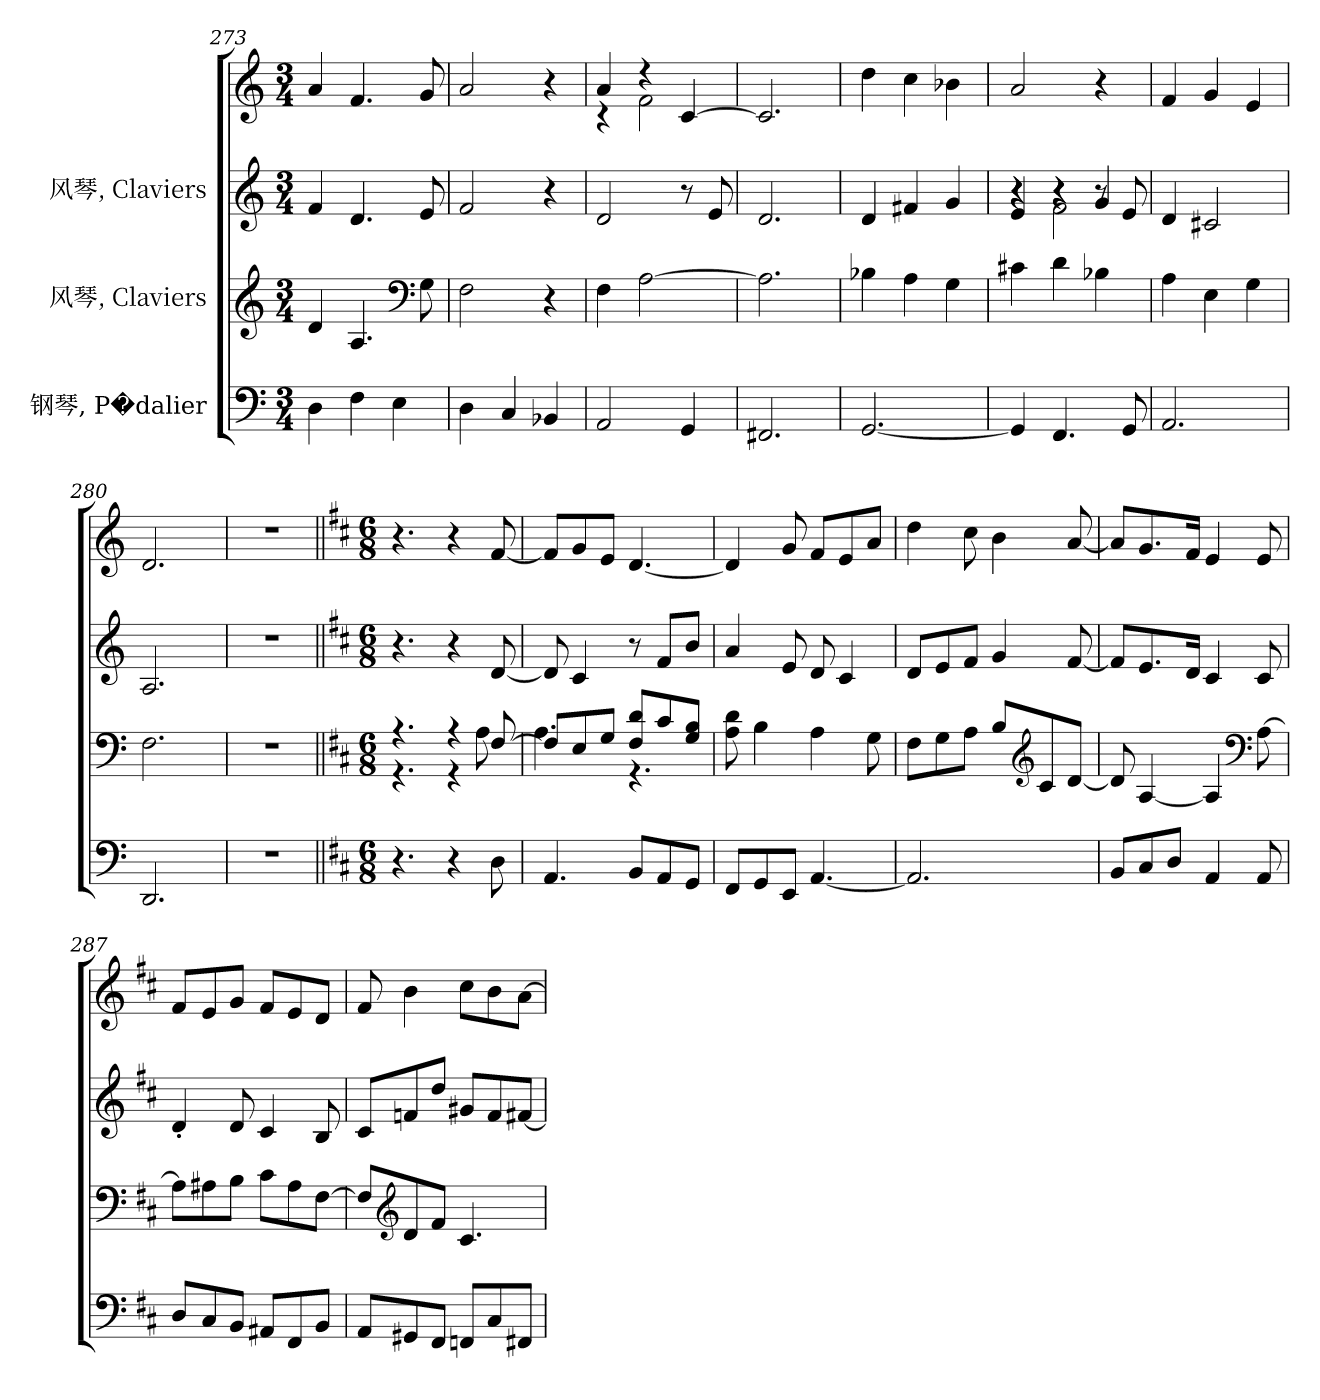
**kern	**kern	**kern	**kern
*part3	*part2	*part1	*part1
*staff4	*staff3	*staff2	*staff1
*I"钢琴, P�dalier	*I"风琴, Claviers	*I"风琴, Claviers	*
*clefF4	*clefG2	*clefG2	*clefG2
*k[]	*k[]	*k[]	*k[]
*M3/4	*M3/4	*M3/4	*M3/4
=273	=273	=273	=273
4D\	4d/	4f/	4a/
4F\	4.A/	4.d/	4.f/
4E\	.	.	.
*	*clefF4	*	*
.	8G\	8e/	8g/
!!LO:LB:g=z
=274	=274	=274	=274
4D\	2F\	2f/	2a/
4C/	.	.	.
4BB-X/	4r	4r	4r
=275	=275	=275	=275
*	*	*	*^
2AA/	4F\	2d/	4a/	4r
.	[2A\	.	4r	2f\
4GG/	.	8r	[4c/	.
.	.	8e/	.	.
*	*	*	*v	*v
=276	=276	=276	=276
2.FF#X/	2.A\]	2.d/	2.c/]
=277	=277	=277	=277
[2.GG/	4B-X\	4d/	4dd\
.	4A\	4f#X/	4cc\
.	4G\	4g/	4b-X\
=278	=278	=278	=278
*	*	*^	*
*	*	*	*^	*
4GG/]	4c#X\	4r	4r	4e/	2a/
4.FF/	4d\	4r	2f\	4r	.
.	4B-X\	4g/	.	8r	4r
8GG/	.	.	.	8e/	.
*	*	*v	*v	*v	*
=279	=279	=279	=279
2.AA/	4A\	4d/	4f/
.	4E\	2c#X/	4g/
.	4G\	.	4e/
=280	=280	=280	=280
*	*	*	*MM30
2.DD/	2.F\	2.A/	2.d/
=281	=281	=281	=281
*	*	*	*MM50
2.r	2.r	2.r	2.r
!!LO:PB:g=z
=282||	=282||	=282||	=282||
*k[f#c#]	*k[f#c#]	*k[f#c#]	*k[f#c#]
*M6/8	*M6/8	*M6/8	*M6/8
*	*^	*	*
4.r	4.r	4.r	4.r	4.r
4r	4r	4r	4r	4r
8D\	[8F#/	8A\	[8d/	[8f#/
=283	=283	=283	=283	=283
4.AA/	8F#/L]	4.A\	8d/]	8f#/L]
.	8E/	.	4c#/	8g/
.	8G/J	.	.	8e/J
8BB/L	8F#/ 8d/L	4.r	8r	[4.d/
8AA/	8c#/	.	8f#/L	.
8GG/J	8G/ 8B/J	.	8b/J	.
*	*v	*v	*	*
=284	=284	=284	=284
8FF#/L	8A\ 8d\	4a/	4d/]
8GG/	4B\	.	.
8EE/J	.	8e/	8g/
[4.AA/	4A\	8d/	8f#/L
.	.	4c#/	8e/
.	8G\	.	8a/J
=285	=285	=285	=285
2.AA/]	8F#\L	8d/L	4dd\
.	8G\	8e/	.
.	8A\J	8f#/J	8cc#\
.	8B/L	4g/	4b\
*	*clefG2	*	*
.	8c#/	.	.
.	[8d/J	[8f#/	[8a/
=286	=286	=286	=286
8BB/L	8d/]	8f#/L]	8a/L]
8C#/	[4A/	8.e/	8.g/
8D/J	.	.	.
.	.	16d/Jk	16f#/Jk
4AA/	4A/]	4c#/	4e/
*	*clefF4	*	*
8AA/	[8A\	8c#/	8e/
!!LO:LB:g=z
=287	=287	=287	=287
8D/L	8A\L]	4d'/	8f#/L
8C#/	8A#X\	.	8e/
8BB/J	8B\J	8d/	8g/J
8AA#X/L	8c#\L	4c#/	8f#/L
8FF#/	8A#\	.	8e/
8BB/J	[8F#\J	8B/	8d/J
=288	=288	=288	=288
8AA/L	8F#/L]	8c#/L	8f#/
*	*clefG2	*	*
8GG#X/	8d/	8fn/	4b\
8FF#/J	8f#/J	8dd/J	.
8FFn/L	4.c#/	8g#X/L	8cc#\L
8C#/	.	8f/	8b\
8FF#X/J	.	[8f#X/J	[8a\J
=	=	=	=
*-	*-	*-	*-
